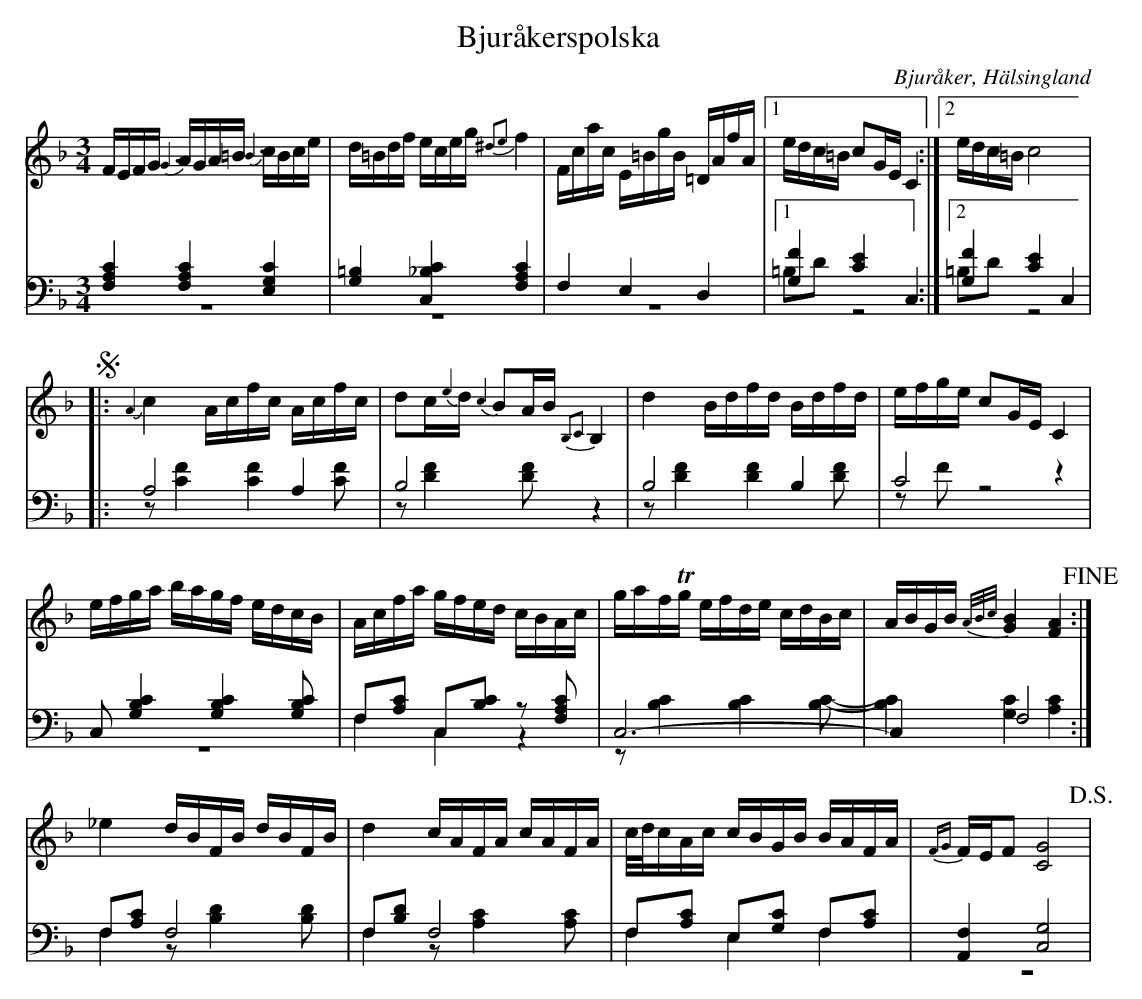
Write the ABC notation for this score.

X:1
T: Bjuråkerspolska
O: Bjuråker, Hälsingland
M: 3/4
L: 1/16
K: F
V:1
V:2
V:3 merge
V:1
FEFG {G3}AGA=B {B3}cBce|d=Bdf eceg {^d2e2}f4|Fcac E=BgB =DAfA|1 edc=B c2GE C4:|2 edc=B c8 |
!segno! |:{A2}c4 Acfc Acfc|d2c{e2}d {c2}B2AB {B,2C2}B,4|d4 Bdfd Bdfd|efge c2GE C4|
efga bagf edcB|Acfa gfed cBAc|gafTg efde cdBc|ABGB {A/B/c/}[G4B4] [F4A4] !fine!:|
_e4 dBFB dBFB|d4 cAFA cAFA|c/d/cAc cBGB BAFA|{FG}FEF2 [C8G8] !D.S.!|
V:2 clef=bass
[F,4A,4C4] [F,4A,4C4] [E,4G,4C4]|[G,4=B,4] [C,4_B,4C4] [F,4A,4C4]|F,4 E,4 D,4|1 [G,4F4] [C4E4] C,4:|2 [G,4F4] [C4E4] C,4 |
|:A,8 A,4|B,8 z4|B,8  B,4|C8 z4|
C,2 [G,4B,4C4] [G,4B,4C4] [G,2B,2C2]|F,2[A,2C2] C,2[B,2C2] z2 [F,2A,2C2]|C,12-|C,4 F,8:|
F,2[A,2C2] F,8|F,2[B,2D2] F,8|F,2[A,2C2] E,2[G,2C2] F,2[A,2C2]|[A,,4F,4] [C,8G,8] |
V:3 clef=bass
z12|z12|z12|1 =B,2D2 z8:|2 =B,2D2 z8|
|:z2 [C4F4] [C4F4] [C2F2]|z2 [D4F4] [D2F2] z4|z2 [D4F4] [D4F4] [D2F2]|z2 F2 z8|
z12|F,4 C,4 z4|z2 [B,4C4] [B,4C4] [B,2C2]-|[B,4C4] [G,4C4] [A,4C4]:|
F,4 z2 [B,4D4] [B,2D2]|F,4 z2 [A,4C4] [A,2C2]|F,4 E,4 F,4|z12|
